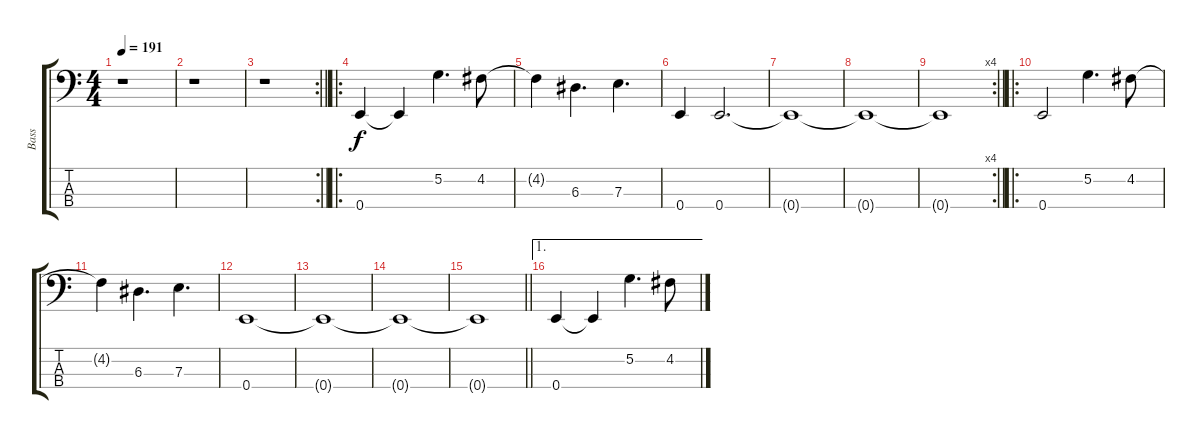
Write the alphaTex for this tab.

\track ("Bass" "Bass") {instrument electricbassfinger}
\staff {score tabs}
\tuning (G2 D2 A1 E1) {hide}
\ts (4 4)
\tempo 191
\clef f4
\ks c
r.1{dy f} |
r.1 |
\rc 2
\barLineRight lightlight
r.1 |
\ro
0.4.4 0.4{t}.4 5.2.4{d} 4.2.8 |
4.2{t}.4 6.3.4{d} 7.3.4{d} |
0.4.4 0.4.2{d} |
0.4{t}.1 |
0.4{t}.1 |
\rc 4
\barLineRight lightlight
0.4{t}.1 |
\ro
0.4.2 5.2.4{d} 4.2.8 |
4.2{t}.4 6.3.4{d} 7.3.4{d} |
0.4.1 |
0.4{t}.1 |
0.4{t}.1 |
\barLineRight lightlight
0.4{t}.1 |
\ae 1
0.4.4 0.4{t}.4 5.2.4{d} 4.2.8
